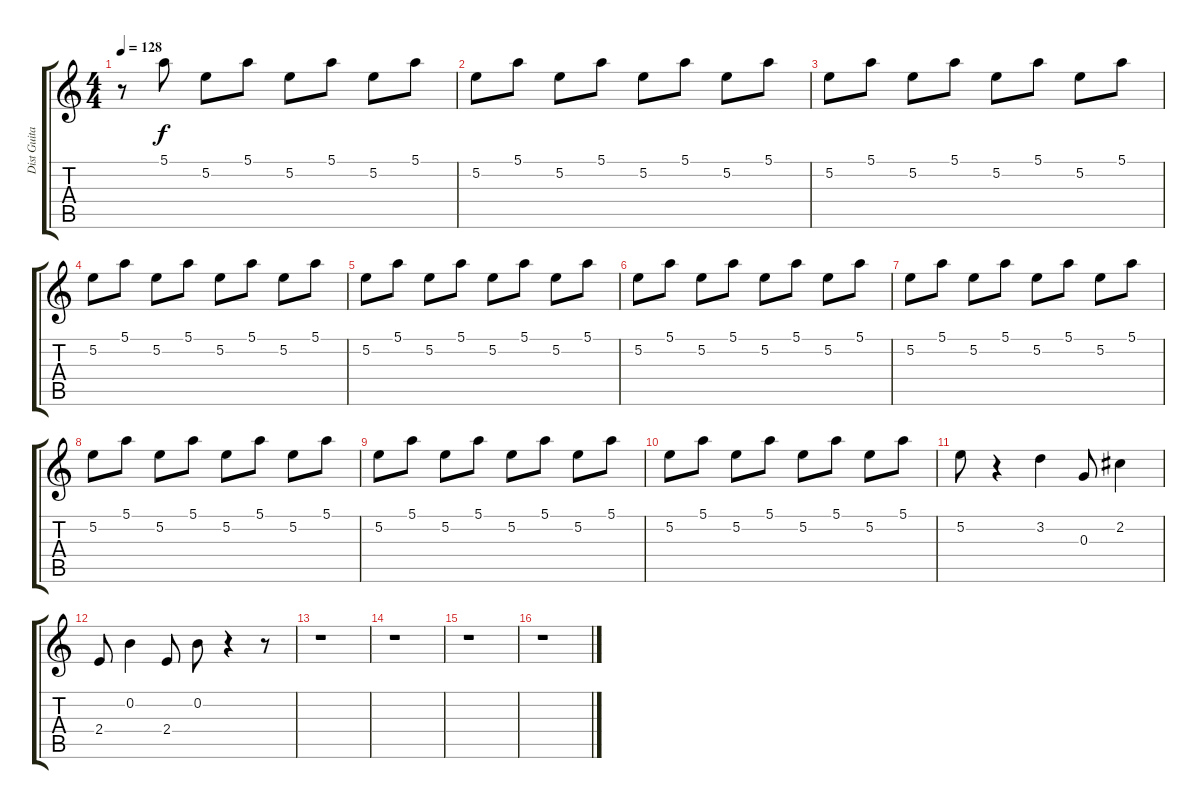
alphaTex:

\track ("Dist Guitar         " "Dist Guita") {instrument distortionguitar}
\staff {score tabs}
\tuning (E4 B3 G3 D3 A2 E2) {hide}
\ts (4 4)
\tempo 128
\clef g2
\ks c
r.8{dy f} 5.1.8 5.2.8 5.1.8 5.2.8 5.1.8 5.2.8 5.1.8 |
5.2.8 5.1.8 5.2.8 5.1.8 5.2.8 5.1.8 5.2.8 5.1.8 |
5.2.8 5.1.8 5.2.8 5.1.8 5.2.8 5.1.8 5.2.8 5.1.8 |
5.2.8 5.1.8 5.2.8 5.1.8 5.2.8 5.1.8 5.2.8 5.1.8 |
5.2.8 5.1.8 5.2.8 5.1.8 5.2.8 5.1.8 5.2.8 5.1.8 |
5.2.8 5.1.8 5.2.8 5.1.8 5.2.8 5.1.8 5.2.8 5.1.8 |
5.2.8 5.1.8 5.2.8 5.1.8 5.2.8 5.1.8 5.2.8 5.1.8 |
5.2.8 5.1.8 5.2.8 5.1.8 5.2.8 5.1.8 5.2.8 5.1.8 |
5.2.8 5.1.8 5.2.8 5.1.8 5.2.8 5.1.8 5.2.8 5.1.8 |
5.2.8 5.1.8 5.2.8 5.1.8 5.2.8 5.1.8 5.2.8 5.1.8 |
5.2.8 r.4 3.2.4 0.3.8 2.2.4 |
2.4.8 0.2.4 2.4.8 0.2.8 r.4 r.8 |
r.1 |
r.1 |
r.1 |
r.1
